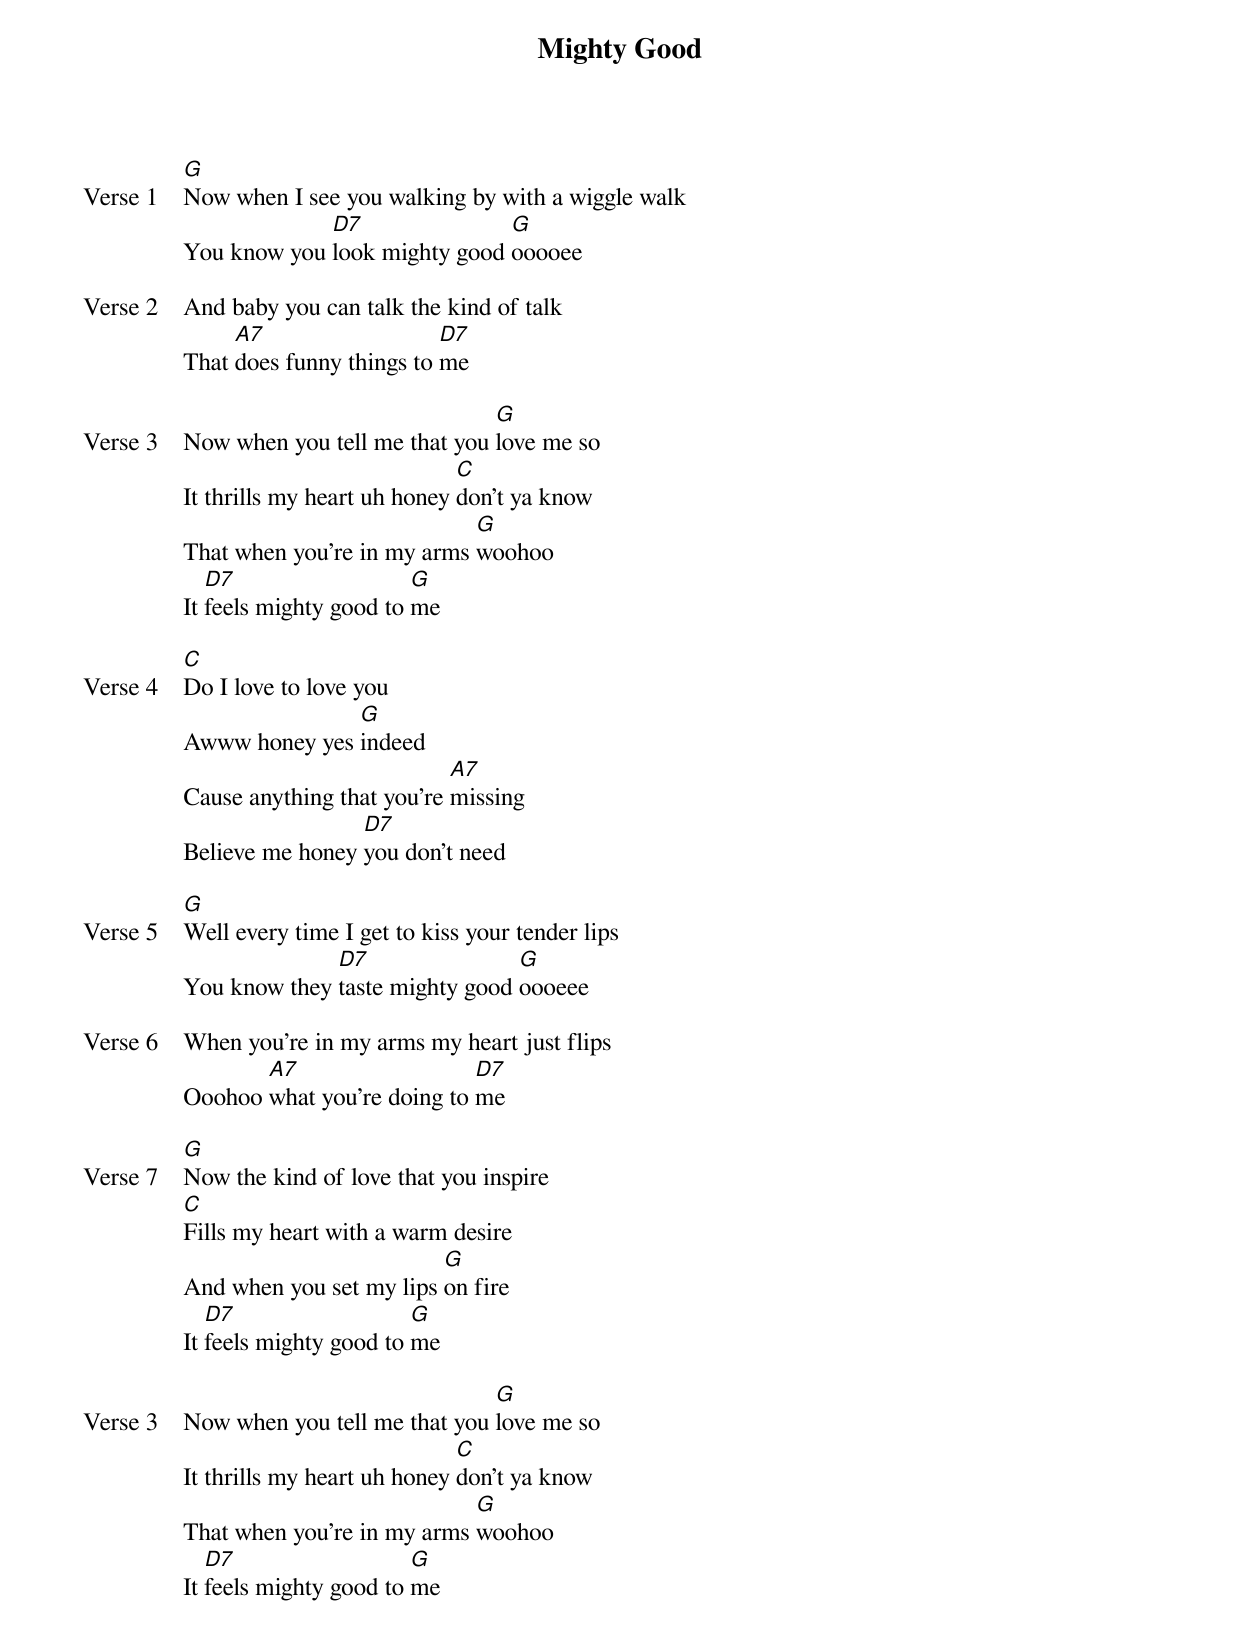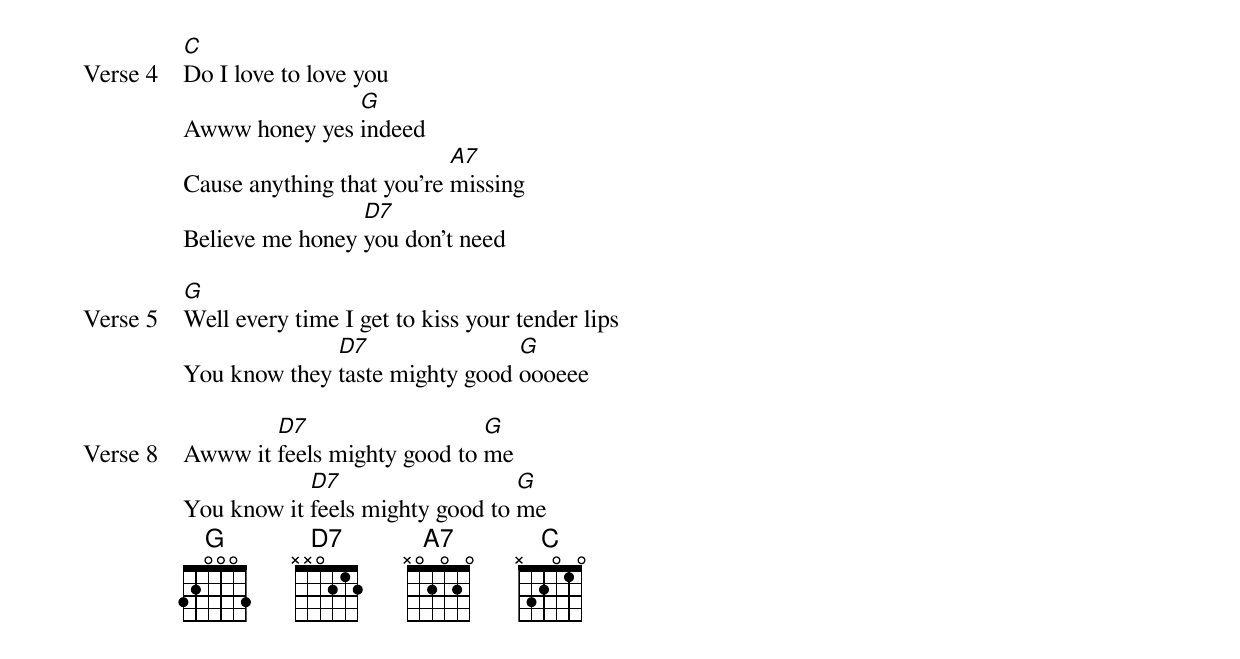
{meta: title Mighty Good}
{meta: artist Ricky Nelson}
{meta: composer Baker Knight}
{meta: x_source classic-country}
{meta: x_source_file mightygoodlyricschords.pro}
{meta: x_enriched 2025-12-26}

{start_of_verse: Verse 1}
[G]Now when I see you walking by with a wiggle walk
You know you [D7]look mighty good [G]ooooee
{end_of_verse}

{start_of_verse: Verse 2}
And baby you can talk the kind of talk
That [A7]does funny things to [D7]me
{end_of_verse}

{start_of_verse: Verse 3}
Now when you tell me that you [G]love me so
It thrills my heart uh honey [C]don't ya know
That when you're in my arms [G]woohoo
It [D7]feels mighty good to [G]me
{end_of_verse}

{start_of_verse: Verse 4}
[C]Do I love to love you
Awww honey yes [G]indeed
Cause anything that you're [A7]missing
Believe me honey [D7]you don't need
{end_of_verse}

{start_of_verse: Verse 5}
[G]Well every time I get to kiss your tender lips
You know they [D7]taste mighty good [G]oooeee
{end_of_verse}

{start_of_verse: Verse 6}
When you're in my arms my heart just flips
Ooohoo [A7]what you're doing to [D7]me
{end_of_verse}

{start_of_verse: Verse 7}
[G]Now the kind of love that you inspire
[C]Fills my heart with a warm desire
And when you set my lips [G]on fire
It [D7]feels mighty good to [G]me
{end_of_verse}

{start_of_verse: Verse 3}
Now when you tell me that you [G]love me so
It thrills my heart uh honey [C]don't ya know
That when you're in my arms [G]woohoo
It [D7]feels mighty good to [G]me
{end_of_verse}

{start_of_verse: Verse 4}
[C]Do I love to love you
Awww honey yes [G]indeed
Cause anything that you're [A7]missing
Believe me honey [D7]you don't need
{end_of_verse}

{start_of_verse: Verse 5}
[G]Well every time I get to kiss your tender lips
You know they [D7]taste mighty good [G]oooeee
{end_of_verse}

{start_of_verse: Verse 8}
Awww it [D7]feels mighty good to [G]me
You know it [D7]feels mighty good to [G]me
{end_of_verse}
